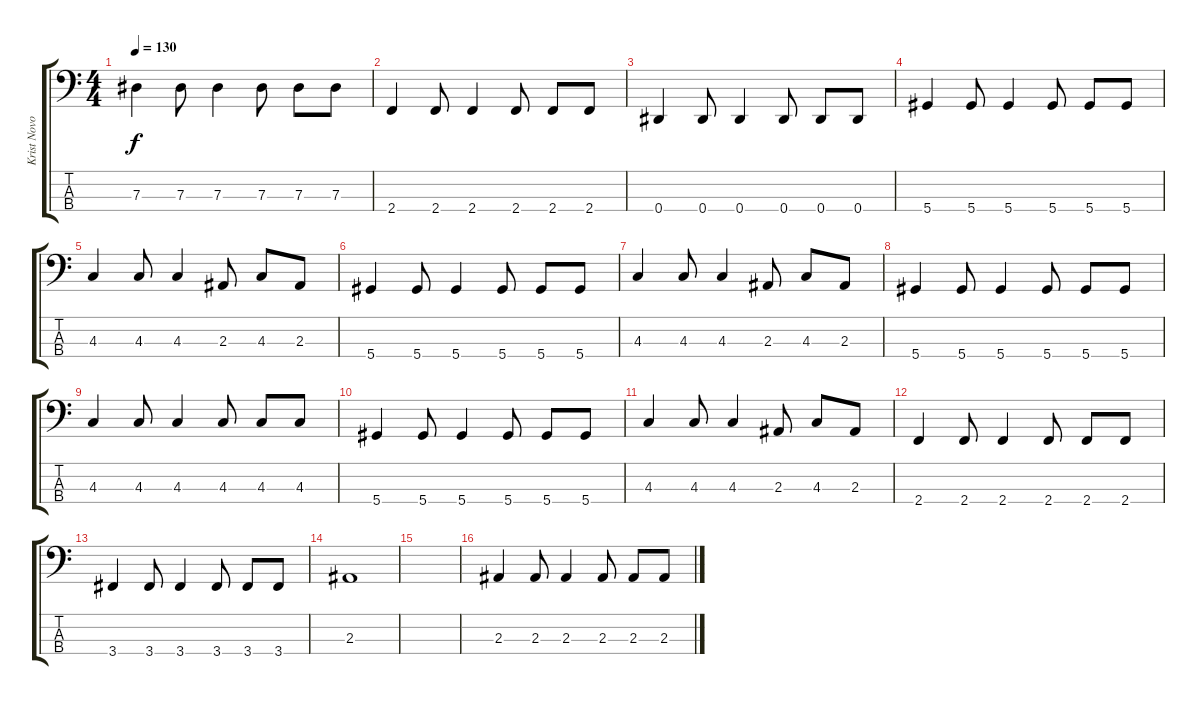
\track ("Krist Novoselic" "Krist Novo") {instrument electricbassfinger}
\staff {score tabs}
\tuning (Gb2 Db2 Ab1 Eb1) {hide}
\ts (4 4)
\tempo 130
\clef f4
\ks c
7.3.4{dy f} 7.3.8 7.3.4 7.3.8 7.3.8 7.3.8 |
2.4.4 2.4.8 2.4.4 2.4.8 2.4.8 2.4.8 |
0.4.4 0.4.8 0.4.4 0.4.8 0.4.8 0.4.8 |
5.4.4 5.4.8 5.4.4 5.4.8 5.4.8 5.4.8 |
4.3.4 4.3.8 4.3.4 2.3.8 4.3.8 2.3.8 |
5.4.4 5.4.8 5.4.4 5.4.8 5.4.8 5.4.8 |
4.3.4 4.3.8 4.3.4 2.3.8 4.3.8 2.3.8 |
5.4.4 5.4.8 5.4.4 5.4.8 5.4.8 5.4.8 |
4.3.4 4.3.8 4.3.4 4.3.8 4.3.8 4.3.8 |
5.4.4 5.4.8 5.4.4 5.4.8 5.4.8 5.4.8 |
4.3.4 4.3.8 4.3.4 2.3.8 4.3.8 2.3.8 |
2.4.4 2.4.8 2.4.4 2.4.8 2.4.8 2.4.8 |
3.4.4 3.4.8 3.4.4 3.4.8 3.4.8 3.4.8 |
2.3.1 |
|
2.3.4 2.3.8 2.3.4 2.3.8 2.3.8 2.3{ss}.8
